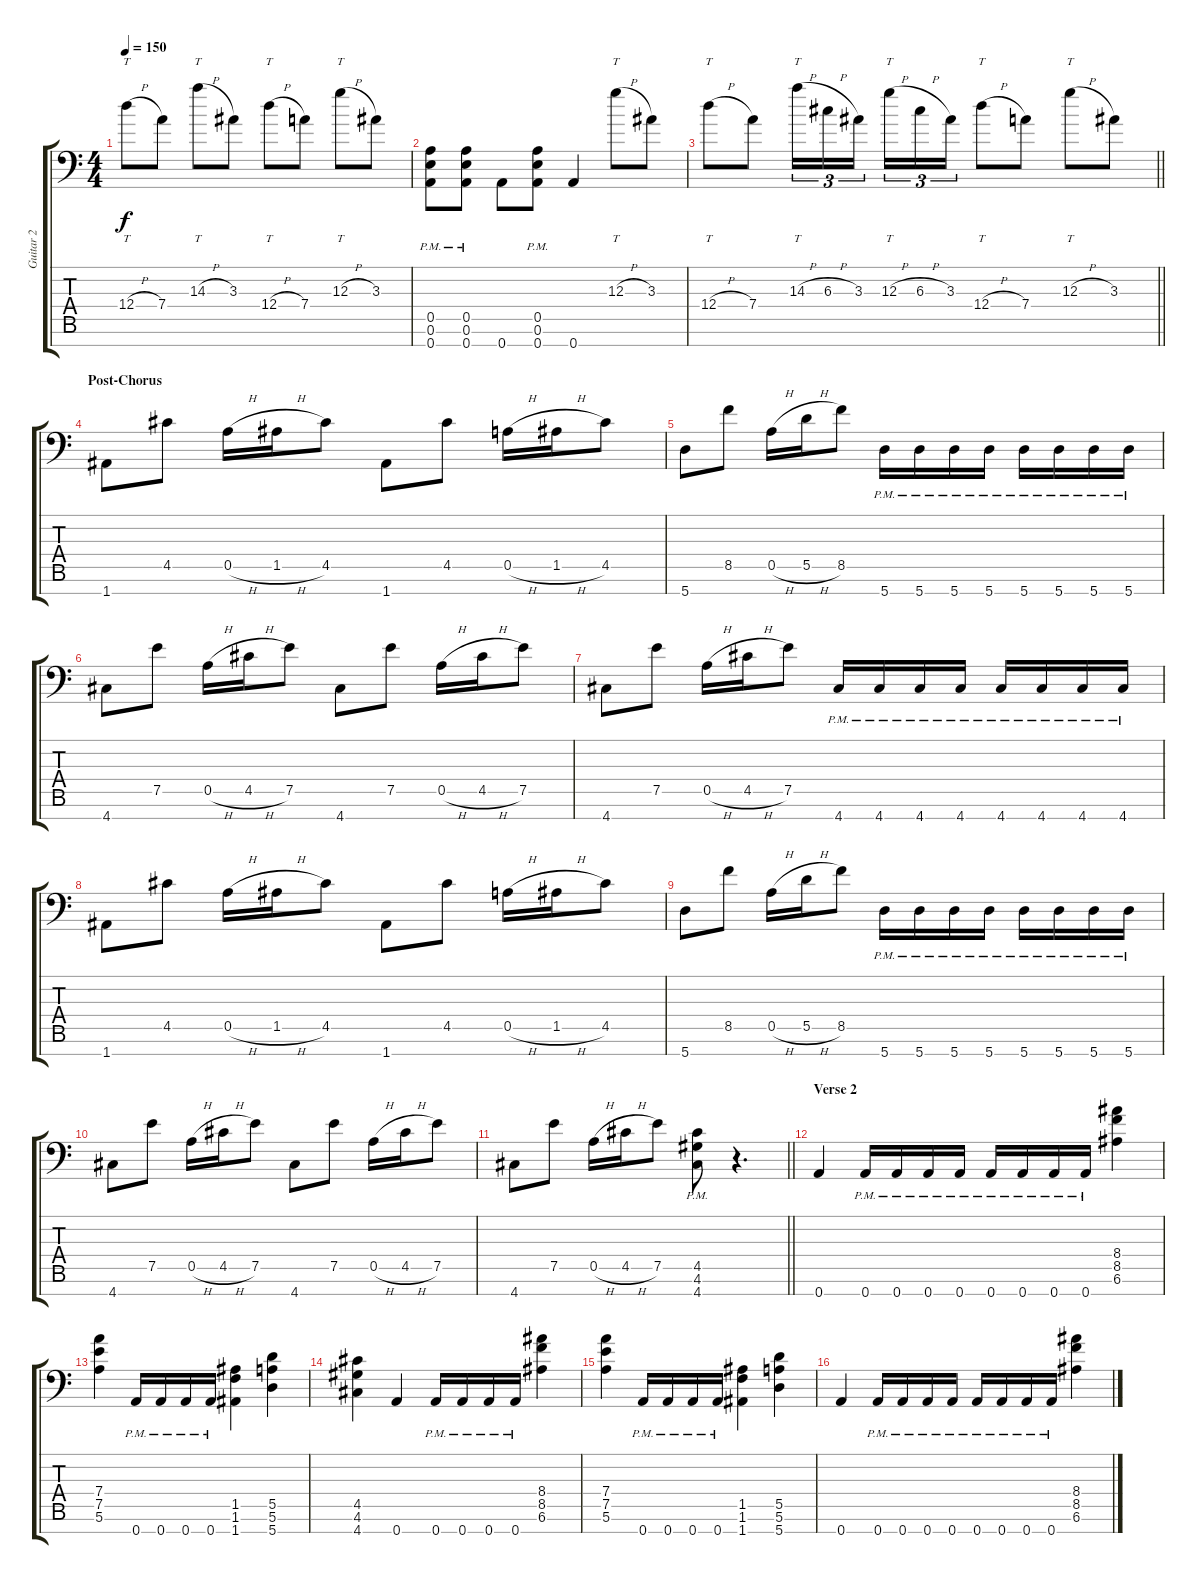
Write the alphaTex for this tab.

\track ("Guitar 2" "Guitar 2") {instrument distortionguitar}
\staff {score tabs}
\tuning (E4 B3 G3 D3 A2 E2 A1) {hide}
\ts (4 4)
\tempo 150
\clef f4
\ks c
12.4{h}.8{tt dy f} 7.4.8 14.3{h}.8{tt} 3.3.8 12.4{h}.8{tt} 7.4.8 12.3{h}.8{tt} 3.3.8 |
(0.5{pm} 0.6{pm} 0.7{pm}).8 (0.5{pm} 0.6{pm} 0.7{pm}).8 0.7.8 (0.5{pm} 0.6{pm} 0.7{pm}).8 0.7.4 12.3{h}.8{tt} 3.3.8 |
\barLineRight lightlight
12.4{h}.8{tt} 7.4.8 14.3{h}.16{tt tu (3 2)} 6.3{h}.16{tu (3 2)} 3.3.16{tu (3 2) beam splitsecondary} 12.3{h}.16{tt tu (3 2)} 6.3{h}.16{tu (3 2)} 3.3.16{tu (3 2)} 12.4{h}.8{tt} 7.4.8 12.3{h}.8{tt} 3.3.8 |
\section ("" "Post-Chorus")
1.7.8 4.5.8 0.5{h}.16 1.5{h}.16 4.5.8 1.7.8 4.5.8 0.5{h}.16 1.5{h}.16 4.5.8 |
5.7.8 8.5.8 0.5{h}.16 5.5{h}.16 8.5.8 5.7{pm}.16 5.7{pm}.16 5.7{pm}.16 5.7{pm}.16 5.7{pm}.16 5.7{pm}.16 5.7{pm}.16 5.7{pm}.16 |
4.7.8 7.5.8 0.5{h}.16 4.5{h}.16 7.5.8 4.7.8 7.5.8 0.5{h}.16 4.5{h}.16 7.5.8 |
4.7.8 7.5.8 0.5{h}.16 4.5{h}.16 7.5.8 4.7{pm}.16 4.7{pm}.16 4.7{pm}.16 4.7{pm}.16 4.7{pm}.16 4.7{pm}.16 4.7{pm}.16 4.7{pm}.16 |
1.7.8 4.5.8 0.5{h}.16 1.5{h}.16 4.5.8 1.7.8 4.5.8 0.5{h}.16 1.5{h}.16 4.5.8 |
5.7.8 8.5.8 0.5{h}.16 5.5{h}.16 8.5.8 5.7{pm}.16 5.7{pm}.16 5.7{pm}.16 5.7{pm}.16 5.7{pm}.16 5.7{pm}.16 5.7{pm}.16 5.7{pm}.16 |
4.7.8 7.5.8 0.5{h}.16 4.5{h}.16 7.5.8 4.7.8 7.5.8 0.5{h}.16 4.5{h}.16 7.5.8 |
\barLineRight lightlight
4.7.8 7.5.8 0.5{h}.16 4.5{h}.16 7.5.8 (4.5{pm} 4.6{pm} 4.7{pm}).8 r.4{d} |
\section ("" "Verse 2")
0.7.4 0.7{pm}.16 0.7{pm}.16 0.7{pm}.16 0.7{pm}.16 0.7{pm}.16 0.7{pm}.16 0.7{pm}.16 0.7{pm}.16 (8.4 8.5 6.6).4 |
(7.4 7.5 5.6).4 0.7{pm}.16 0.7{pm}.16 0.7{pm}.16 0.7{pm}.16 (1.5 1.6 1.7).4 (5.5 5.6 5.7).4 |
(4.5 4.6 4.7).4 0.7.4 0.7{pm}.16 0.7{pm}.16 0.7{pm}.16 0.7{pm}.16 (8.4 8.5 6.6).4 |
(7.4 7.5 5.6).4 0.7{pm}.16 0.7{pm}.16 0.7{pm}.16 0.7{pm}.16 (1.5 1.6 1.7).4 (5.5 5.6 5.7).4 |
0.7.4 0.7{pm}.16 0.7{pm}.16 0.7{pm}.16 0.7{pm}.16 0.7{pm}.16 0.7{pm}.16 0.7{pm}.16 0.7{pm}.16 (8.4 8.5 6.6).4
